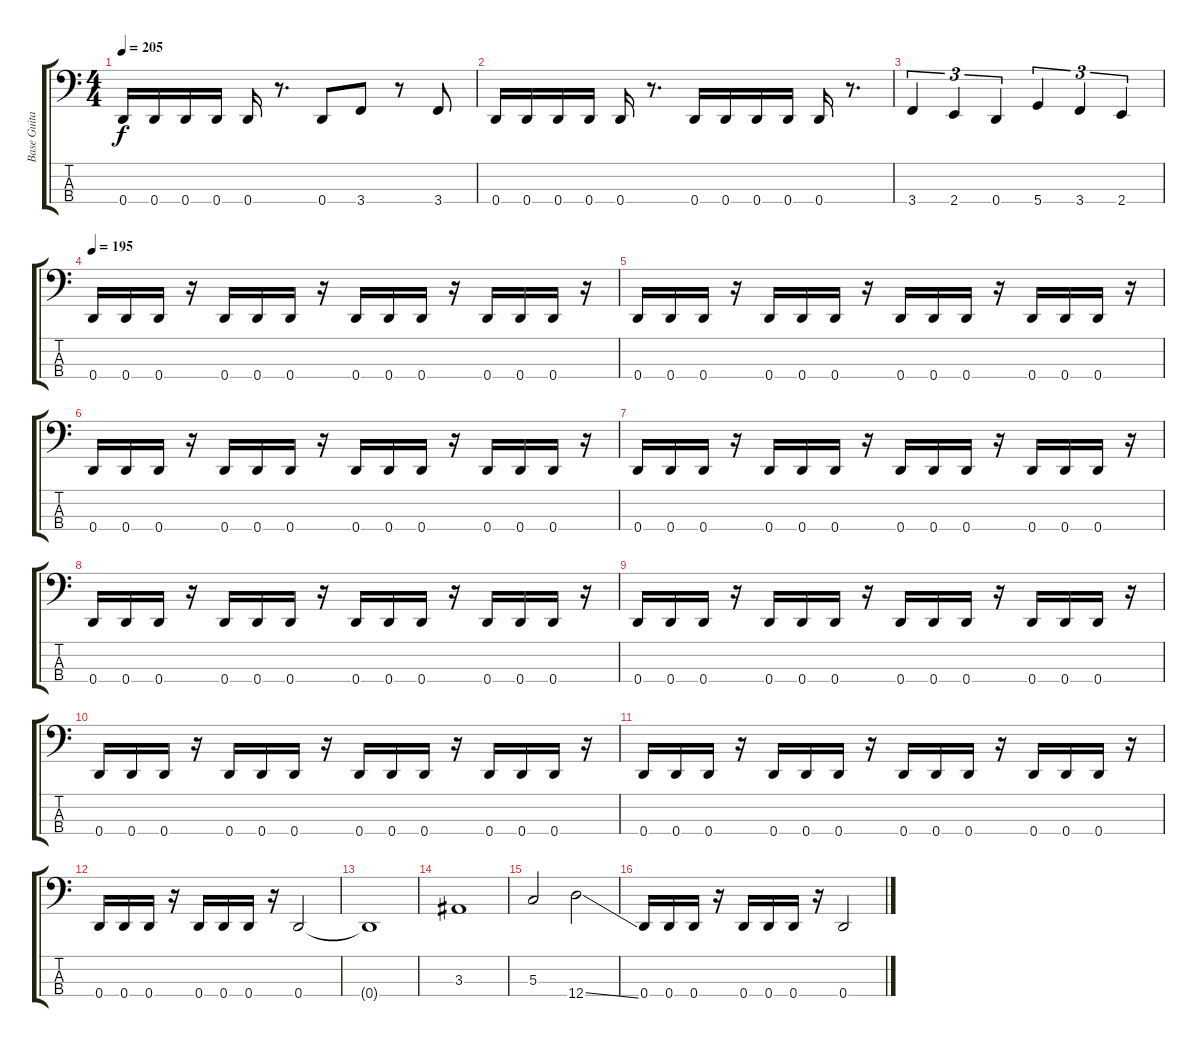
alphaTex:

\track ("Base Guitar" "Base Guita") {instrument electricbassfinger}
\staff {score tabs}
\tuning (F2 C2 G1 D1) {hide}
\ts (4 4)
\tempo 205
\clef f4
\ks c
0.4.16{dy f} 0.4.16 0.4.16 0.4.16 0.4.16 r.8{d} 0.4.8 3.4.8 r.8 3.4.8 |
0.4.16 0.4.16 0.4.16 0.4.16 0.4.16 r.8{d} 0.4.16 0.4.16 0.4.16 0.4.16 0.4.16 r.8{d} |
3.4.4{tu (3 2)} 2.4.4{tu (3 2)} 0.4.4{tu (3 2)} 5.4.4{tu (3 2)} 3.4.4{tu (3 2)} 2.4.4{tu (3 2)} |
\tempo 195
0.4.16 0.4.16 0.4.16 r.16 0.4.16 0.4.16 0.4.16 r.16 0.4.16 0.4.16 0.4.16 r.16 0.4.16 0.4.16 0.4.16 r.16 |
0.4.16 0.4.16 0.4.16 r.16 0.4.16 0.4.16 0.4.16 r.16 0.4.16 0.4.16 0.4.16 r.16 0.4.16 0.4.16 0.4.16 r.16 |
0.4.16 0.4.16 0.4.16 r.16 0.4.16 0.4.16 0.4.16 r.16 0.4.16 0.4.16 0.4.16 r.16 0.4.16 0.4.16 0.4.16 r.16 |
0.4.16 0.4.16 0.4.16 r.16 0.4.16 0.4.16 0.4.16 r.16 0.4.16 0.4.16 0.4.16 r.16 0.4.16 0.4.16 0.4.16 r.16 |
0.4.16 0.4.16 0.4.16 r.16 0.4.16 0.4.16 0.4.16 r.16 0.4.16 0.4.16 0.4.16 r.16 0.4.16 0.4.16 0.4.16 r.16 |
0.4.16 0.4.16 0.4.16 r.16 0.4.16 0.4.16 0.4.16 r.16 0.4.16 0.4.16 0.4.16 r.16 0.4.16 0.4.16 0.4.16 r.16 |
0.4.16 0.4.16 0.4.16 r.16 0.4.16 0.4.16 0.4.16 r.16 0.4.16 0.4.16 0.4.16 r.16 0.4.16 0.4.16 0.4.16 r.16 |
0.4.16 0.4.16 0.4.16 r.16 0.4.16 0.4.16 0.4.16 r.16 0.4.16 0.4.16 0.4.16 r.16 0.4.16 0.4.16 0.4.16 r.16 |
0.4.16 0.4.16 0.4.16 r.16 0.4.16 0.4.16 0.4.16 r.16 0.4.2 |
0.4{t}.1 |
3.3.1 |
5.3.2 12.4{ss}.2 |
0.4.16 0.4.16 0.4.16 r.16 0.4.16 0.4.16 0.4.16 r.16 0.4.2
